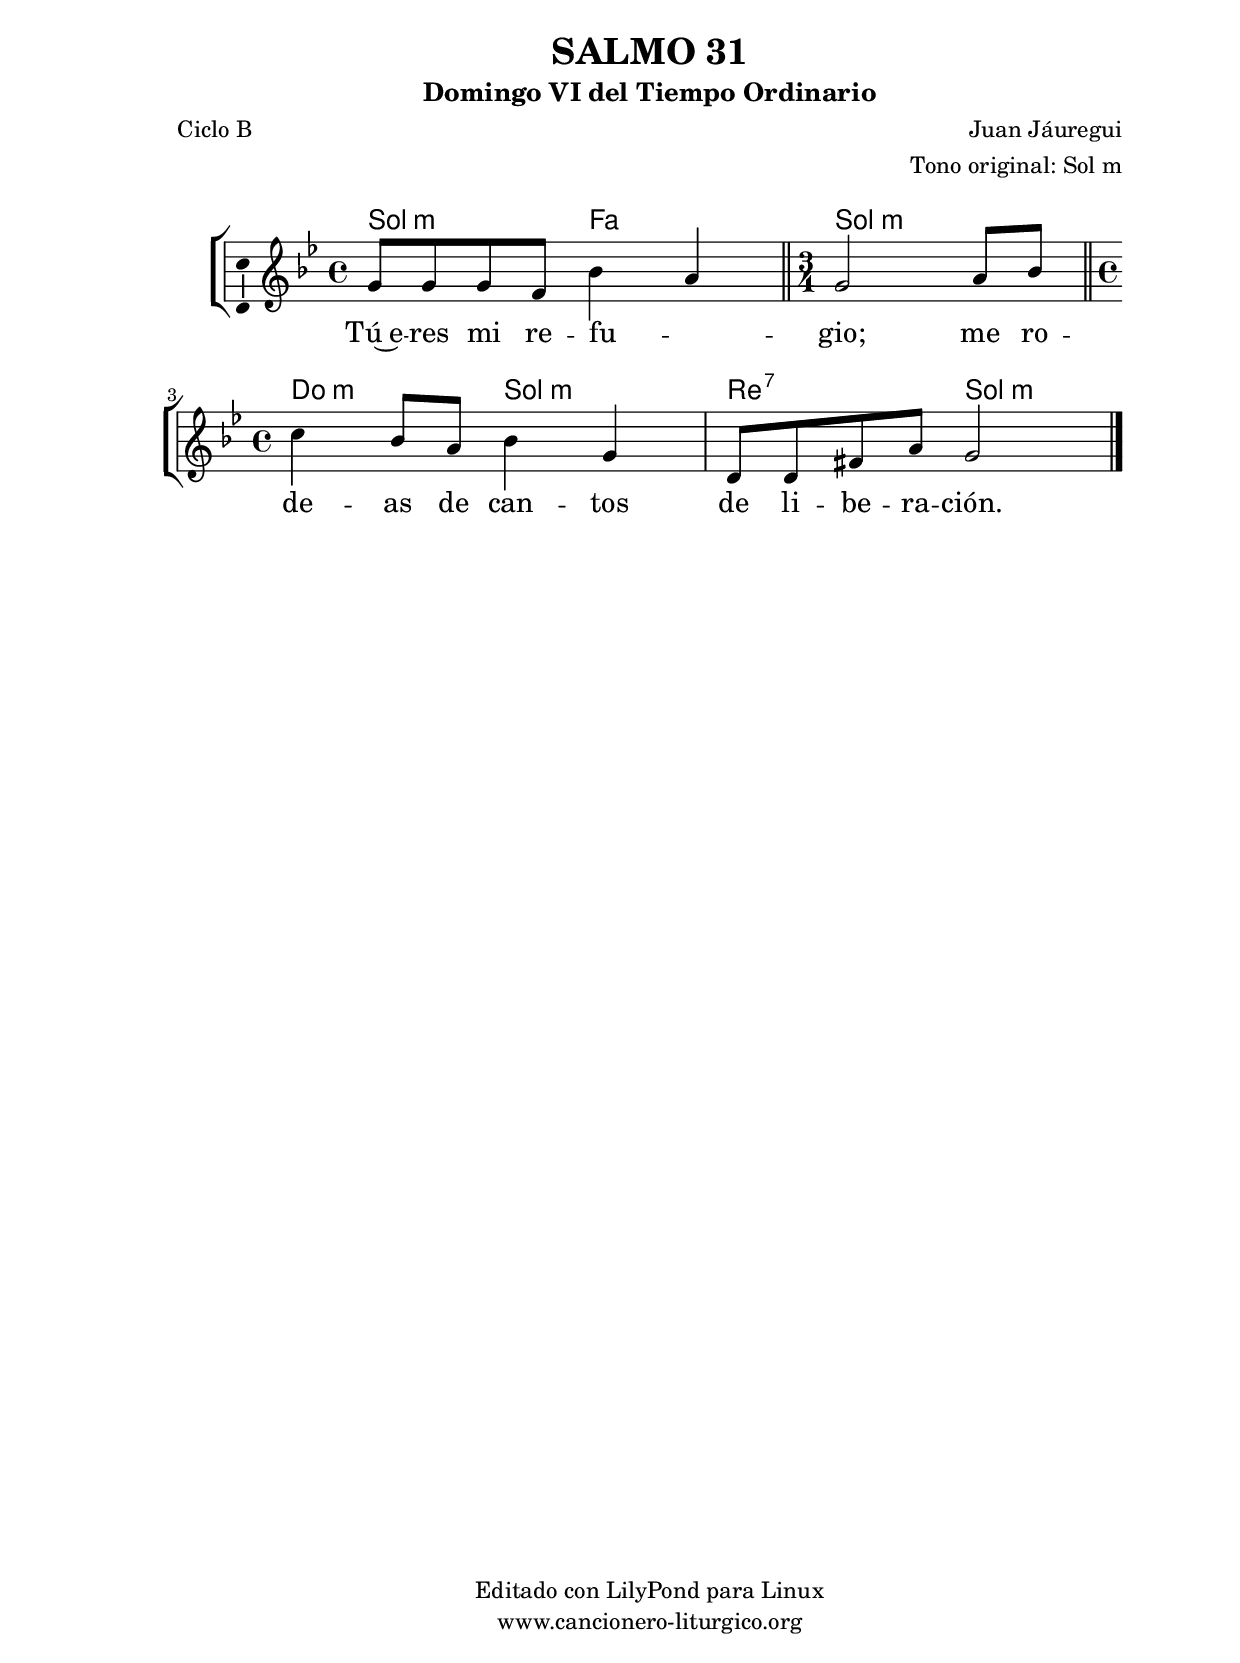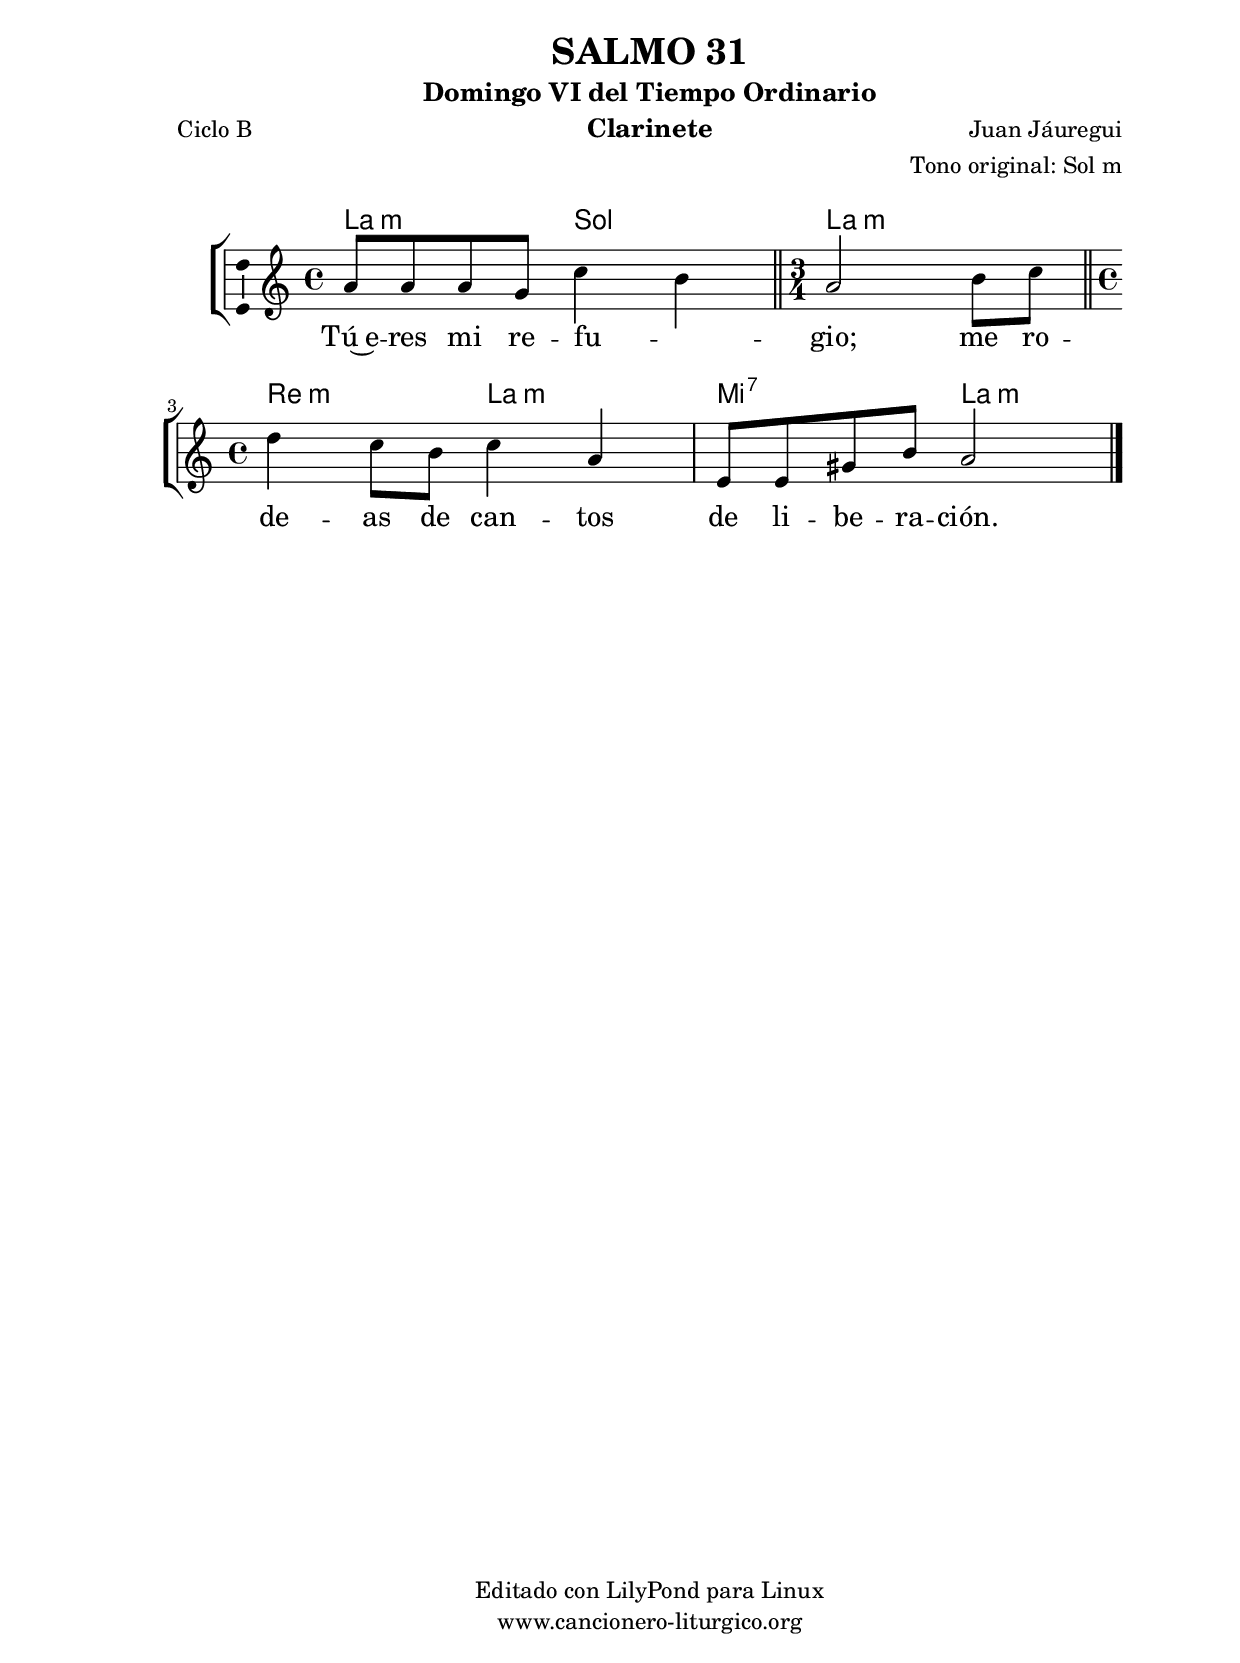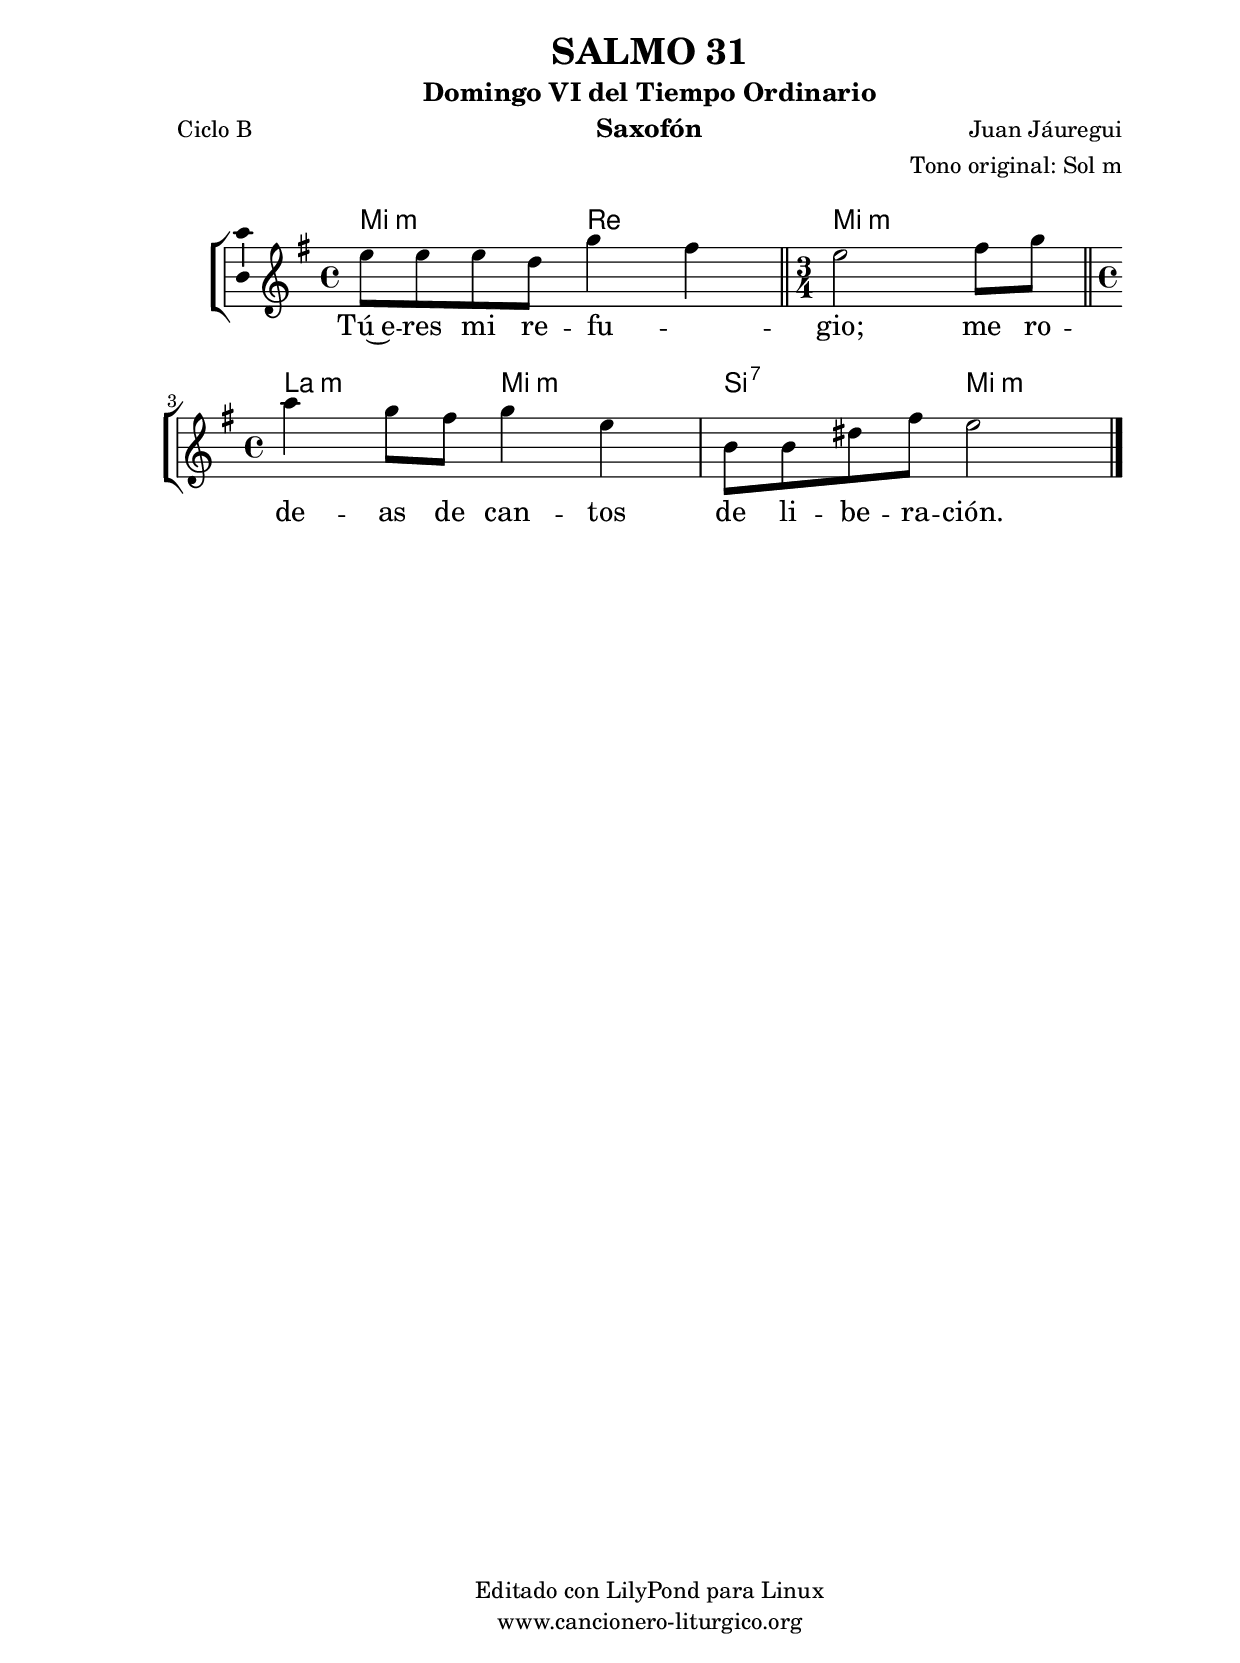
%
%para convertir .midi en .wav:
%timidity filename.midi -Ow -o finename.wav
%
%
%Para convertir de .wav a .mp3:
%lame -h -m j filename.wav
%
%
%para escuchar el midi:
%timidity nombrefichero.midi
%


%versión de lilypond para la que se ha escrito esta partitura:
\version "2.16.0"

	%Tamaño papel
	#(set-default-paper-size "a4")
	%Tamaño partitura
	#(set-global-staff-size 20)
	%No responde al pulsar sobre una nota
	#(ly:set-option 'point-and-click #f)

%parámetros del encabezamiento:
\header {
	title = "SALMO 31"
	subtitle = "Domingo VI del Tiempo Ordinario"
	composer = "Juan Jáuregui"
	poet = "Ciclo B"
	meter = ""
	arranger = "Tono original: Sol m"
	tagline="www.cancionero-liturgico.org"
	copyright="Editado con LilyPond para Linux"
	tiempo = "Ordinario"
	usos = "Salmo"
	letra = "Tú eres mi refugio; me rodeas de cantos de liberación."
	}

%parámetros asociados al papel:
\paper  {
	oddHeaderMarkup = \markup {\fill-line { \on-the-fly #not-first-page \fromproperty #'header:title \on-the-fly #not-first-page \fromproperty #'header:composer }}
	evenHeaderMarkup = \markup {\fill-line { \fromproperty #'header:composer \fromproperty #'header:title }}
	#(set-paper-size "a4")
	print-page-number = ##f
	first-page-number = 1
	print-first-page-number = ##f
%	head-separation = 3.0 \cm
	top-margin = 2.0 \cm
	bottom-margin = 0.5\cm
%%%	bottom-margin = -1.0\cm
	left-margin = 3.0 \cm
	line-width = 16.0 \cm 
	indent = 8\mm
	interscoreline = 2.\mm
	between-system-space = 15\mm
%	para que las partituras no llenen la hoja:
	ragged-bottom = ##t
%	idem para la última hoja:
	ragged-last-bottom = ##f
%	para que las partituras llenen el ancho del papel:
	ragged-last = ##f
	after-title-space = 2.5 \cm
%page-count=1
%system-count=8

	%Flexible Vertical Spacing
%	markup-markup-spacing =
%	#'((basic-distance . 15) (minimum-distance . 15) (padding . 3))
	markup-system-spacing =
	#'((basic-distance . 15) (minimum-distance . 15) (padding . 3))
	system-system-spacing =
	#'((basic-distance . 15) (minimum-distance . 15) (padding . 3))
	score-system-spacing =
	#'((basic-distance . 15) (minimum-distance . 15) (padding . 5))
%	top-system-spacing = % header
%	#'((basic-distance . 8) (minimum-distance . 0) (padding . 3))
%	top-markup-spacing =
%	#'((basic-distance . 20) (minimum-distance . 20) (padding . 3))
	last-bottom-spacing = % footer
	#'((basic-distance . 5) (minimum-distance . 5) (padding . 3))
%	score-markup-spacing =
%	#'((basic-distance . 16) (minimum-distance . 13) (padding . 3))

	}


%parámetros que afectan a toda la partitura:
global =  {
	%clave de sol (G):
	\clef G
	%armadura:
%	\transpose e f
	\key g \minor
	\tempo 4=100
	\set Score.tempoHideNote = ##t
	}


acordes = {
	\italianChords
	\chordmode {
%	\transpose e f
{

g2:m f g2.:m c2:m g:m d:7 g:m

	}
	}
}

melodia = 
%	\transpose e f
{
	\relative c''{

\time 4/4
g8 g g f bes4 a

\bar "||"
\time 3/4
g2 a8 bes

\bar "||"
\time 4/4
c4 bes8 a bes4 g
d8 d fis a g2

	\bar "|."
	}
	}


texto = \lyricmode {
Tú~e -- res mi re -- fu -- _ gio;
me ro -- de -- as de can -- tos de li -- be -- ra -- ción.
	}


acordesStaff = \context ChordNames = acordesStaff <<
	\set chordChanges = ##t
	\acordes
	>>


vozStaff = \context Voice = vozStaff
\with {\consists "Ambitus_engraver"}
<<
%	\set Staff.instrumentName = ""
%	\set Staff.shortInstrumentName = ""
%	\set Staff.midiInstrument = #"clarinet"
%	\set Staff.midiInstrument = #"cello"
%	\set Staff.midiInstrument = #"flute"
	\set Staff.midiInstrument = #"electric guitar (jazz)"
%	\set Staff.midiInstrument = #"english horn"
%	\set Staff.midiInstrument = #"violin"
%	\set Staff.midiInstrument = #"glockenspiel"
	\set Staff.midiMinimumVolume = #0.7
	\set Staff.midiMaximumVolume = #0.9
	\global
	\melodia
	>>


textoStaff = \context Lyrics = textoStaff <<
	\lyricsto vozStaff \texto
	>>

\book {
	\score {
		\context ChoirStaff {
			\override StaffGroup.SystemStartBracket #'collapse-height = #1
			\override Score.SystemStartBar #'collapse-height = #1
			<<
			\acordesStaff
			\vozStaff
			\textoStaff
			>>
			}
		\layout {
	    		\context {
				\Lyrics
				\override LyricText #'font-size = #2
				}
	   		 \context {
				\Score
				%fontSize = #3
				\override StaffSymbol #'staff-space = #(magstep +3)
				%\override Beam #'thickness = #0.55
				%\override SpacingSpanner #'spacing-increment = #1.0
				%\override Slur #'height-limit = #1.5
				}
			}
		}
	\score {
		\unfoldRepeats
		\context ChoirStaff {
			<<
			\acordesStaff
			\vozStaff
			>>
			}
		\midi {
	  		\context {
	  			\Score
				tempoWholesPerMinute = #(ly:make-moment 70 4)
				}
			}
		}
	}

%Partitura para clarinete
#(define output-suffix "C")
\book {
	\header{
		instrument = "Clarinete"
		}
	\score {
		\context ChoirStaff {
			\override StaffGroup.SystemStartBracket #'collapse-height = #1
			\override Score.SystemStartBar #'collapse-height = #1
\transpose c d
			<<
			\acordesStaff
			\vozStaff
			\textoStaff
			>>
			}
		\layout {
	    		\context {
				\Lyrics
				\override LyricText #'font-size = #2
				}
	   		 \context {
				\Score
				%fontSize = #3
				\override StaffSymbol #'staff-space = #(magstep +3)
				%\override Beam #'thickness = #0.55
				%\override SpacingSpanner #'spacing-increment = #1.0
				%\override Slur #'height-limit = #1.5
				}
			}
		}
	}

%Partitura para saxofón
#(define output-suffix "S")
\book {
	\header{
		instrument = "Saxofón"
		}
	\score {
		\context ChoirStaff {
			\override StaffGroup.SystemStartBracket #'collapse-height = #1
			\override Score.SystemStartBar #'collapse-height = #1
\transpose c a
			<<
			\acordesStaff
			\vozStaff
			\textoStaff
			>>
			}
		\layout {
	    		\context {
				\Lyrics
				\override LyricText #'font-size = #2
				}
	   		 \context {
				\Score
				%fontSize = #3
				\override StaffSymbol #'staff-space = #(magstep +3)
				%\override Beam #'thickness = #0.55
				%\override SpacingSpanner #'spacing-increment = #1.0
				%\override Slur #'height-limit = #1.5
				}
			}
		}
	}

